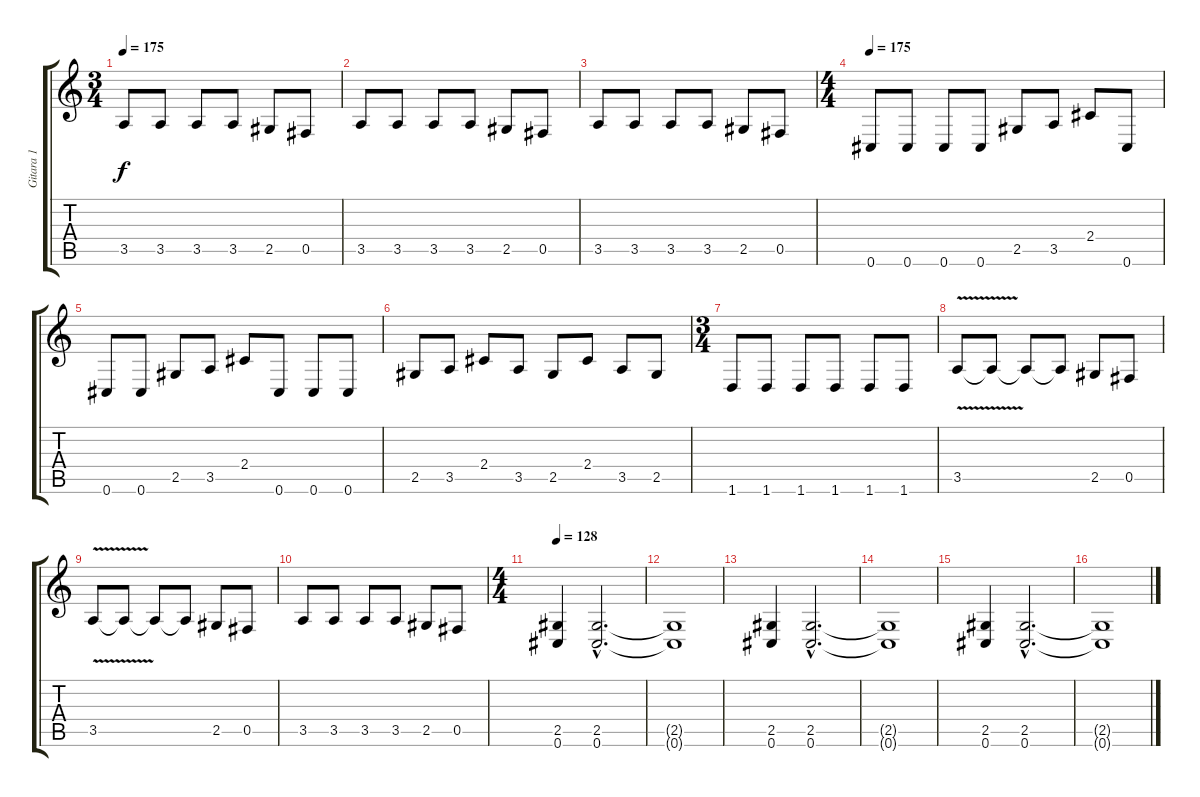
\track ("Gitara 1" "Gitara 1") {instrument distortionguitar}
\staff {score tabs}
\tuning (Db4 Ab3 E3 B2 Gb2 Db2) {hide}
\ts (3 4)
\tempo 175
\clef g2
\ks c
3.5.8{dy f} 3.5.8 3.5.8 3.5.8 2.5.8 0.5.8 |
3.5.8 3.5.8 3.5.8 3.5.8 2.5.8 0.5.8 |
3.5.8 3.5.8 3.5.8 3.5.8 2.5.8 0.5.8 |
\ts (4 4)
\tempo 175
0.6.8 0.6.8 0.6.8 0.6.8 2.5.8 3.5.8 2.4.8 0.6.8 |
0.6.8 0.6.8 2.5.8 3.5.8 2.4.8 0.6.8 0.6.8 0.6.8 |
2.5.8 3.5.8 2.4.8 3.5.8 2.5.8 2.4.8 3.5.8 2.5.8 |
\ts (3 4)
1.6.8 1.6.8 1.6.8 1.6.8 1.6.8 1.6.8 |
3.5{v}.8 3.5{t}.8 3.5{t}.8 3.5{t}.8 2.5.8 0.5.8 |
3.5{v}.8 3.5{t}.8 3.5{t}.8 3.5{t}.8 2.5.8 0.5.8 |
3.5.8 3.5.8 3.5.8 3.5.8 2.5.8 0.5.8 |
\ts (4 4)
\tempo 128
(2.5 0.6).4 (2.5{hac} 0.6{hac}).2{d} |
(2.5{t} 0.6{t}).1 |
(2.5 0.6).4 (2.5{hac} 0.6{hac}).2{d} |
(2.5{t} 0.6{t}).1 |
(2.5 0.6).4 (2.5{hac} 0.6{hac}).2{d} |
(2.5{t} 0.6{t}).1
